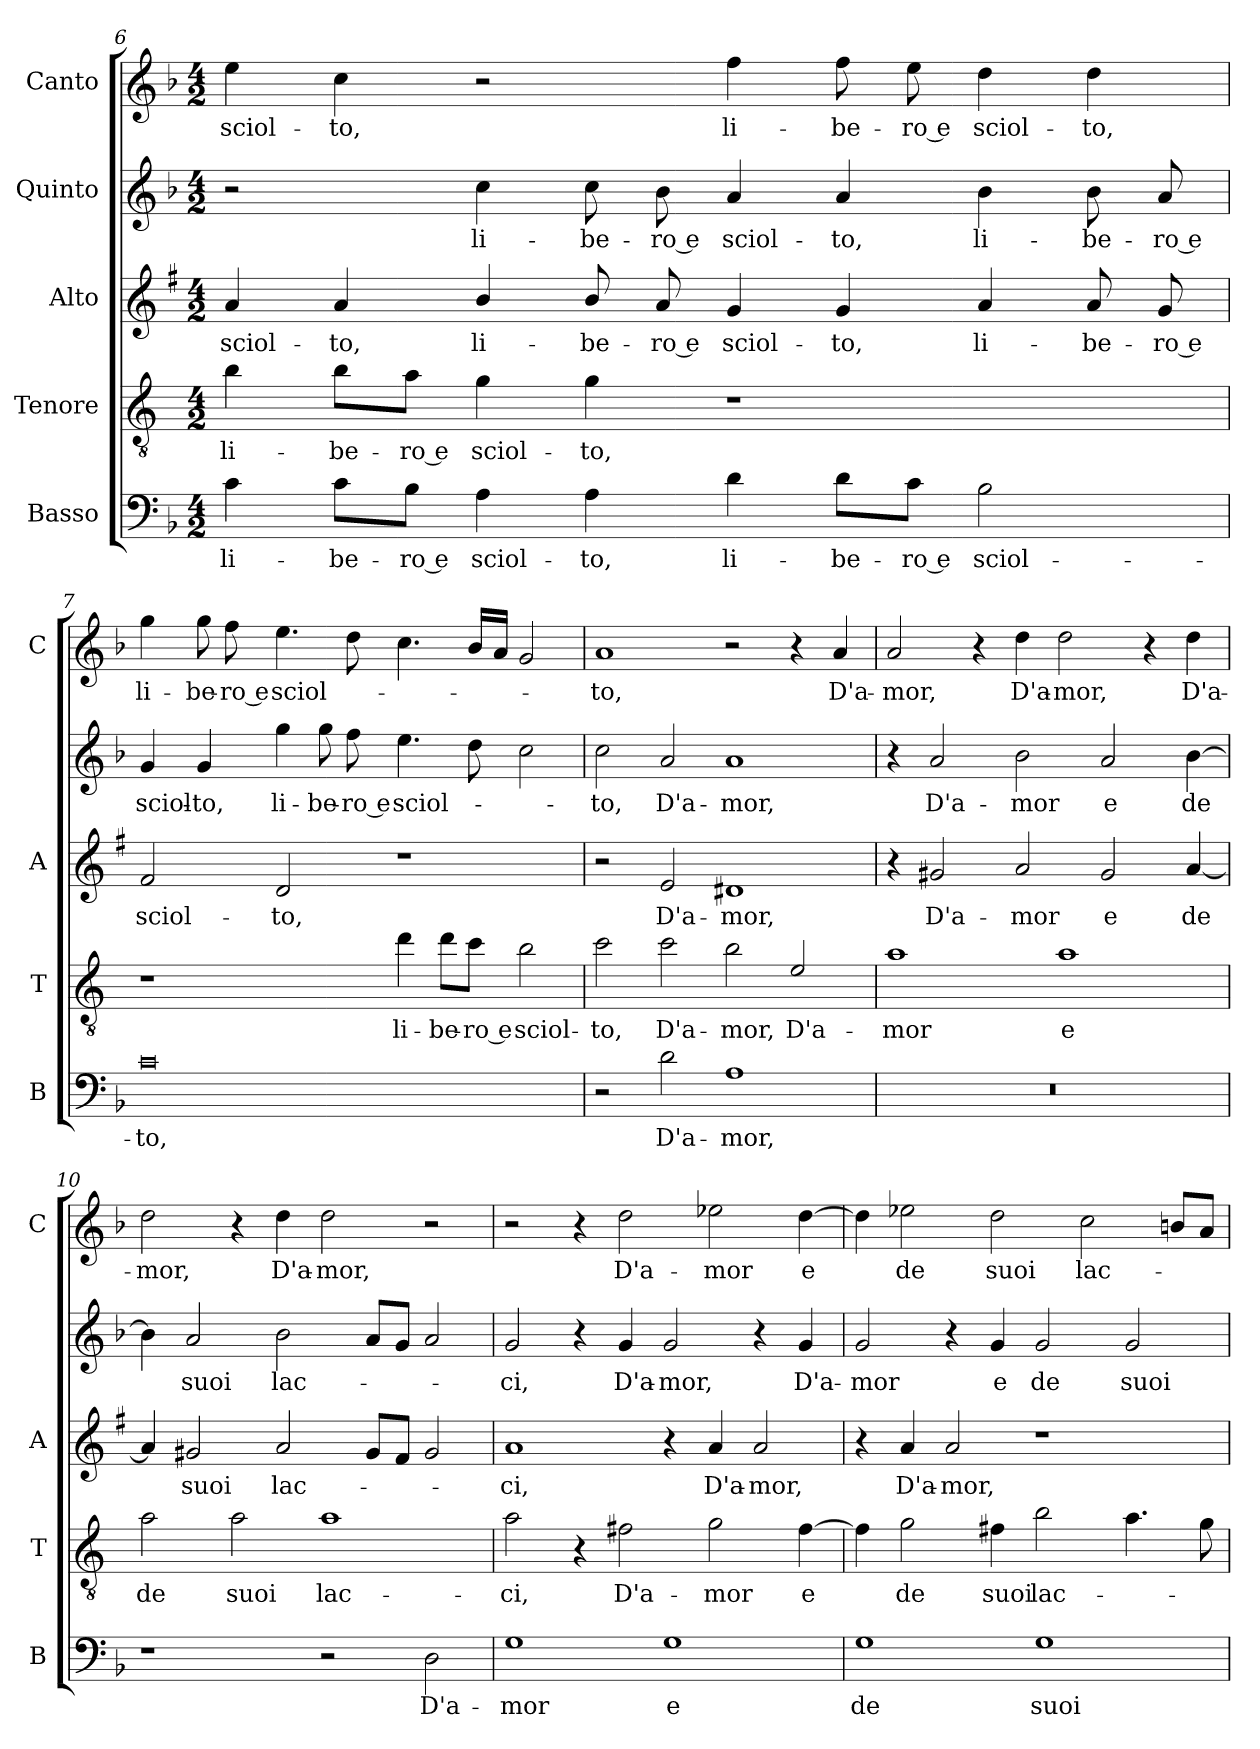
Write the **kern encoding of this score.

**kern	**text	**kern	**text	**kern	**text	**kern	**text	**kern	**text
*part5	*part5	*part4	*part4	*part3	*part3	*part2	*part2	*part1	*part1
*staff5	*staff5	*staff4	*staff4	*staff3	*staff3	*staff2	*staff2	*staff1	*staff1
*I"Basso	*	*I"Tenore	*	*I"Alto	*	*I"Quinto	*	*I"Canto	*
*I'B	*	*I'T	*	*I'A	*	*	*	*I'C	*
!!LO:LB:g=z
*clefF4	*	*clefGv2	*	*clefG2	*	*clefG2	*	*clefG2	*
*	*	*ITrd4c7	*	*ITrd1c2	*	*	*	*	*
*k[b-]	*	*k[b-]	*	*k[b-]	*	*k[b-]	*	*k[b-]	*
*F:	*	*F:	*	*F:	*	*F:	*	*F:	*
*M4/2	*	*M4/2	*	*M4/2	*	*M4/2	*	*M4/2	*
=6	=6	=6	=6	=6	=6	=6	=6	=6	=6
!	!LO:LY:b	!	!LO:LY:b	!	!LO:LY:b	!	!	!	!LO:LY:b
4c\	li-	4e\	li-	4g/	sciol-	2r	.	4ee\	sciol-
!	!LO:LY:b	!	!LO:LY:b	!	!LO:LY:b	!	!	!	!LO:LY:b
8c\L	-be-	8e\L	-be-	4g/	-to,	.	.	4cc\	-to,
!	!LO:LY:b	!	!LO:LY:b	!	!	!	!	!	!
8B-\J	-ro e	8d\J	-ro e	.	.	.	.	.	.
!	!LO:LY:b	!	!LO:LY:b	!	!LO:LY:b	!	!LO:LY:b	!	!
4A\	sciol-	4c\	sciol-	4a/	li-	4cc\	li-	2r	.
!	!LO:LY:b	!	!LO:LY:b	!	!LO:LY:b	!	!LO:LY:b	!	!
4A\	-to,	4c\	-to,	8a/	-be-	8cc\	-be-	.	.
!	!	!	!	!	!LO:LY:b	!	!LO:LY:b	!	!
.	.	.	.	8g/	-ro e	8b-\	-ro e	.	.
!	!LO:LY:b	!	!	!	!LO:LY:b	!	!LO:LY:b	!	!LO:LY:b
4d\	li-	1r	.	4f/	sciol-	4a/	sciol-	4ff\	li-
!	!LO:LY:b	!	!	!	!LO:LY:b	!	!LO:LY:b	!	!LO:LY:b
8d\L	-be-	.	.	4f/	-to,	4a/	-to,	8ff\	-be-
!	!LO:LY:b	!	!	!	!	!	!	!	!LO:LY:b
8c\J	-ro e	.	.	.	.	.	.	8ee\	-ro e
!	!LO:LY:b	!	!	!	!LO:LY:b	!	!LO:LY:b	!	!LO:LY:b
2B-\	sciol-	.	.	4g/	li-	4b-\	li-	4dd\	sciol-
!	!	!	!	!	!LO:LY:b	!	!LO:LY:b	!	!LO:LY:b
.	.	.	.	8g/	-be-	8b-\	-be-	4dd\	-to,
!	!	!	!	!	!LO:LY:b	!	!LO:LY:b	!	!
.	.	.	.	8f/	-ro e	8a/	-ro e	.	.
=7	=7	=7	=7	=7	=7	=7	=7	=7	=7
!	!LO:LY:b	!	!	!	!LO:LY:b	!	!LO:LY:b	!	!LO:LY:b
0c	-to,	1r	.	2e/	sciol-	4g/	sciol-	4gg\	li-
!	!	!	!	!	!	!	!LO:LY:b	!	!LO:LY:b
.	.	.	.	.	.	4g/	-to,	8gg\	-be-
!	!	!	!	!	!	!	!	!	!LO:LY:b
.	.	.	.	.	.	.	.	8ff\	-ro e
!	!	!	!	!	!LO:LY:b	!	!LO:LY:b	!	!LO:LY:b
.	.	.	.	2c/	-to,	4gg\	li-	4.ee\	sciol-
!	!	!	!	!	!	!	!LO:LY:b	!	!
.	.	.	.	.	.	8gg\	-be-	.	.
!	!	!	!	!	!	!	!LO:LY:b	!	!
.	.	.	.	.	.	8ff\	-ro e	8dd\	.
!	!	!	!LO:LY:b	!	!	!	!LO:LY:b	!	!
.	.	4g\	li-	1r	.	4.ee\	sciol-	4.cc\	.
!	!	!	!LO:LY:b	!	!	!	!	!	!
.	.	8g\L	-be-	.	.	.	.	.	.
!	!	!	!LO:LY:b	!	!	!	!	!	!
.	.	8f\J	-ro e	.	.	8dd\	.	16b-/LL	.
.	.	.	.	.	.	.	.	16a/JJ	.
!	!	!	!LO:LY:b	!	!	!	!	!	!
.	.	2e\	sciol-	.	.	2cc\	.	2g/	.
=8	=8	=8	=8	=8	=8	=8	=8	=8	=8
!	!	!	!LO:LY:b	!	!	!	!LO:LY:b	!	!LO:LY:b
2r	.	2f\	-to,	2r	.	2cc\	-to,	1a	-to,
!	!LO:LY:b	!	!LO:LY:b	!	!LO:LY:b	!	!LO:LY:b	!	!
2d\	D'a-	2f\	D'a-	2d/	D'a-	2a/	D'a-	.	.
!	!LO:LY:b	!	!LO:LY:b	!	!LO:LY:b	!	!LO:LY:b	!	!
1A	-mor,	2e\	-mor,	1c#X	-mor,	1a	-mor,	2r	.
!	!	!	!LO:LY:b	!	!	!	!	!	!
.	.	2A/	D'a-	.	.	.	.	4r	.
!	!	!	!	!	!	!	!	!	!LO:LY:b
.	.	.	.	.	.	.	.	4a/	D'a-
!!LO:PB:g=z
=9	=9	=9	=9	=9	=9	=9	=9	=9	=9
!	!	!	!LO:LY:b	!	!	!	!	!	!LO:LY:b
0r	.	1d	-mor	4r	.	4r	.	2a/	-mor,
!	!	!	!	!	!LO:LY:b	!	!LO:LY:b	!	!
.	.	.	.	2f#X/	D'a-	2a/	D'a-	.	.
.	.	.	.	.	.	.	.	4r	.
!	!	!	!	!	!LO:LY:b	!	!LO:LY:b	!	!LO:LY:b
.	.	.	.	2g/	-mor	2b-\	-mor	4dd\	D'a-
!	!	!	!LO:LY:b	!	!	!	!	!	!LO:LY:b
.	.	1d	e	.	.	.	.	2dd\	-mor,
!	!	!	!	!	!LO:LY:b	!	!LO:LY:b	!	!
.	.	.	.	2f#/	e	2a/	e	.	.
.	.	.	.	.	.	.	.	4r	.
!	!	!	!	!	!LO:LY:b	!	!LO:LY:b	!	!LO:LY:b
.	.	.	.	[4g/	de	[4b-\	de	4dd\	D'a-
=10	=10	=10	=10	=10	=10	=10	=10	=10	=10
!	!	!	!LO:LY:b	!	!	!	!	!	!LO:LY:b
1r	.	2d\	de	4g/]	.	4b-\]	.	2dd\	-mor,
!	!	!	!	!	!LO:LY:b	!	!LO:LY:b	!	!
.	.	.	.	2f#X/	suoi	2a/	suoi	.	.
!	!	!	!LO:LY:b	!	!	!	!	!	!
.	.	2d\	suoi	.	.	.	.	4r	.
!	!	!	!	!	!LO:LY:b	!	!LO:LY:b	!	!LO:LY:b
.	.	.	.	2g/	lac-	2b-\	lac-	4dd\	D'a-
!	!	!	!LO:LY:b	!	!	!	!	!	!LO:LY:b
2r	.	1d	lac-	.	.	.	.	2dd\	-mor,
.	.	.	.	8f#/L	.	8a/L	.	.	.
.	.	.	.	8e/J	.	8g/J	.	.	.
!	!LO:LY:b	!	!	!	!	!	!	!	!
2D\	D'a-	.	.	2f#/	.	2a/	.	2r	.
=11	=11	=11	=11	=11	=11	=11	=11	=11	=11
!	!LO:LY:b	!	!LO:LY:b	!	!LO:LY:b	!	!LO:LY:b	!	!
1G	-mor	2d\	-ci,	1g	-ci,	2g/	-ci,	2r	.
.	.	4r	.	.	.	4r	.	4r	.
!	!	!	!LO:LY:b	!	!	!	!LO:LY:b	!	!LO:LY:b
.	.	2Bn\	D'a-	.	.	4g/	D'a-	2dd\	D'a-
!	!LO:LY:b	!	!	!	!	!	!LO:LY:b	!	!
1G	e	.	.	4r	.	2g/	-mor,	.	.
!	!	!	!LO:LY:b	!	!LO:LY:b	!	!	!	!LO:LY:b
.	.	2c\	-mor	4g/	D'a-	.	.	2ee-X\	-mor
!	!	!	!	!	!LO:LY:b	!	!	!	!
.	.	.	.	2g/	-mor,	4r	.	.	.
!	!	!	!LO:LY:b	!	!	!	!LO:LY:b	!	!LO:LY:b
.	.	[4B\	e	.	.	4g/	D'a-	[4dd\	e
=12	=12	=12	=12	=12	=12	=12	=12	=12	=12
!	!LO:LY:b	!	!	!	!	!	!LO:LY:b	!	!
1G	de	4B\]	.	4r	.	2g/	-mor	4dd\]	.
!	!	!	!LO:LY:b	!	!LO:LY:b	!	!	!	!LO:LY:b
.	.	2c\	de	4g/	D'a-	.	.	2ee-X\	de
!	!	!	!	!	!LO:LY:b	!	!	!	!
.	.	.	.	2g/	-mor,	4r	.	.	.
!	!	!	!LO:LY:b	!	!	!	!LO:LY:b	!	!LO:LY:b
.	.	4Bn\	suoi	.	.	4g/	e	2dd\	suoi
!	!LO:LY:b	!	!LO:LY:b	!	!	!	!LO:LY:b	!	!
1G	suoi	2e\	lac-	1r	.	2g/	de	.	.
!	!	!	!	!	!	!	!	!	!LO:LY:b
.	.	.	.	.	.	.	.	2cc\	lac-
!	!	!	!	!	!	!	!LO:LY:b	!	!
.	.	4.d\	.	.	.	2g/	suoi	.	.
.	.	.	.	.	.	.	.	8bn/L	.
.	.	8c\	.	.	.	.	.	8a/J	.
=	=	=	=	=	=	=	=	=	=
*-	*-	*-	*-	*-	*-	*-	*-	*-	*-
